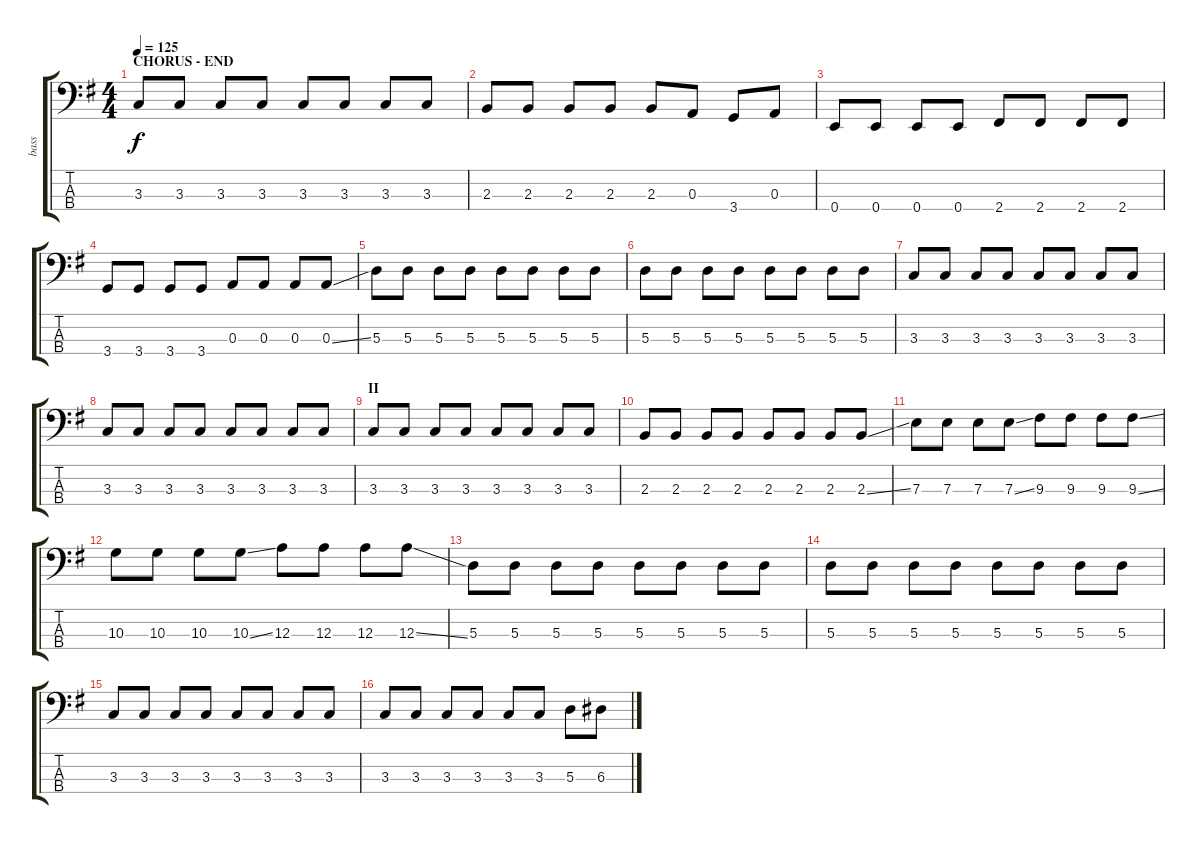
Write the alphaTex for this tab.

\track ("bass" "bass") {instrument electricbassfinger}
\staff {score tabs}
\tuning (G2 D2 A1 E1) {hide}
\ts (4 4)
\section ("" "CHORUS - END")
\tempo 125
\clef f4
\ks eminor
3.3.8{dy f} 3.3.8 3.3.8 3.3.8 3.3.8 3.3.8 3.3.8 3.3.8 |
2.3.8 2.3.8 2.3.8 2.3.8 2.3.8 0.3.8 3.4.8 0.3.8 |
0.4.8 0.4.8 0.4.8 0.4.8 2.4.8 2.4.8 2.4.8 2.4.8 |
3.4.8 3.4.8 3.4.8 3.4.8 0.3.8 0.3.8 0.3.8 0.3{ss}.8 |
5.3.8 5.3.8 5.3.8 5.3.8 5.3.8 5.3.8 5.3.8 5.3.8 |
5.3.8 5.3.8 5.3.8 5.3.8 5.3.8 5.3.8 5.3.8 5.3.8 |
3.3.8 3.3.8 3.3.8 3.3.8 3.3.8 3.3.8 3.3.8 3.3.8 |
3.3.8 3.3.8 3.3.8 3.3.8 3.3.8 3.3.8 3.3.8 3.3.8 |
\section ("" "II")
3.3.8 3.3.8 3.3.8 3.3.8 3.3.8 3.3.8 3.3.8 3.3.8 |
2.3.8 2.3.8 2.3.8 2.3.8 2.3.8 2.3.8 2.3.8 2.3{ss}.8 |
7.3.8 7.3.8 7.3.8 7.3{ss}.8 9.3.8 9.3.8 9.3.8 9.3{ss}.8 |
10.3.8 10.3.8 10.3.8 10.3{ss}.8 12.3.8 12.3.8 12.3.8 12.3{ss}.8 |
5.3.8 5.3.8 5.3.8 5.3.8 5.3.8 5.3.8 5.3.8 5.3.8 |
5.3.8 5.3.8 5.3.8 5.3.8 5.3.8 5.3.8 5.3.8 5.3.8 |
3.3.8 3.3.8 3.3.8 3.3.8 3.3.8 3.3.8 3.3.8 3.3.8 |
3.3.8 3.3.8 3.3.8 3.3.8 3.3.8 3.3.8 5.3.8 6.3.8
